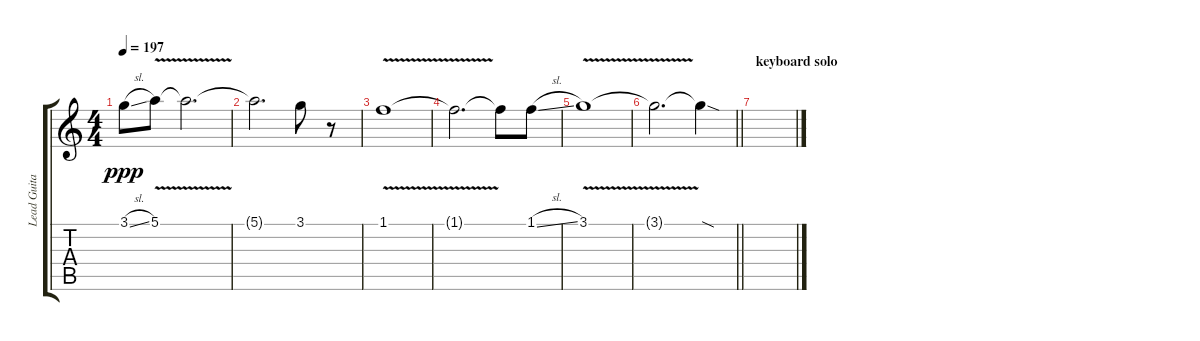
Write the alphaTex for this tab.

\track ("Lead Guitar (Blackmore)" "Lead Guita") {instrument distortionguitar}
\staff {score tabs}
\tuning (E4 B3 G3 D3 A2 E2) {hide}
\ts (4 4)
\tempo 197
\clef g2
\ks c
3.1{sl}.8{dy ppp} 5.1{v}.8 5.1{t}.2{d} |
5.1{t}.2{d} 3.1.8 r.8 |
1.1{v}.1 |
1.1{t}.2{d} 1.1{t}.8 1.1{sl}.8 |
3.1{v}.1 |
\barLineRight lightlight
3.1{t}.2{d} 3.1{sod t}.4 |
\section ("" "keyboard solo")
